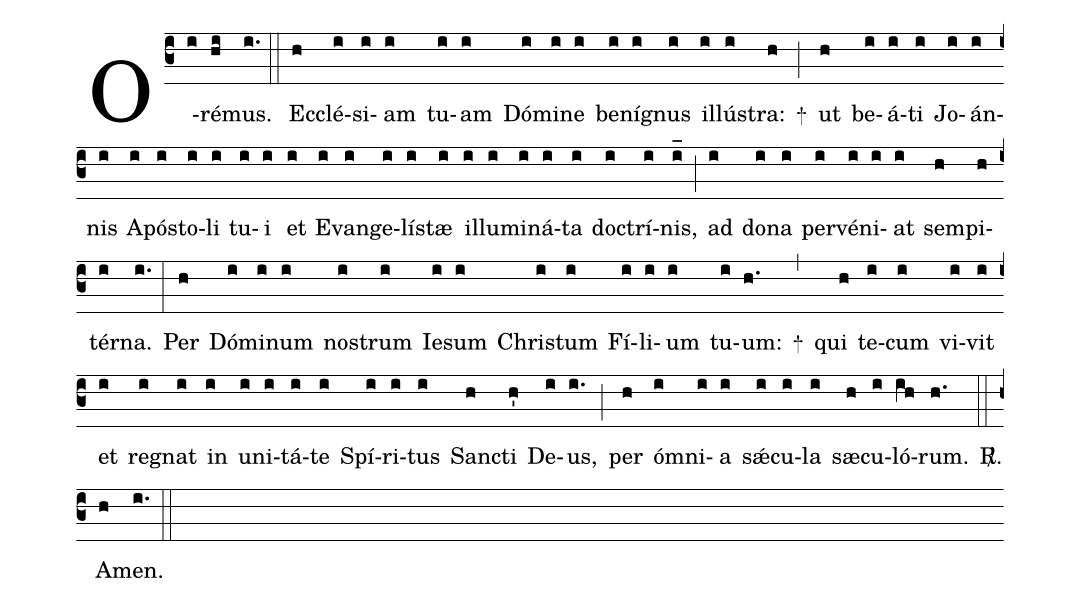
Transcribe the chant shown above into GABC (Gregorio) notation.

%%
(c3)
O(i)ré(hi)mus.(i.) (::)

Ec(h)clé(i)si(i)am(i) tu(i)am(i) Dó(i)mi(i)ne(i) be(i)ní(i)gnus(i) il(i)lús(i)tra:(h) +(;)
ut(h) be(i)á(i)ti(i) Jo(i)án(i)nis(i) A(i)pós(i)to(i)li(i) tu(i)i(i) et(i) E(i)van(i)ge(i)lís(i)tæ(i) il(i)lu(i)mi(i)ná(i)ta(i) doc(i)trí(i)nis,(i_) (;)
ad(i) do(i)na(i) per(i)vé(i)ni(i)at(i) sem(h)pi(h)tér(i)na.(i.) (:)

Per(h) Dó(i)mi(i)num(i) nos(i)trum(i) Ie(i)sum(i) Chris(i)tum(i) Fí(i)li(i)um(i) tu(i)um:(h.) +(,)
qui(h) te(i)cum(i) vi(i)vit(i) et(i) reg(i)nat(i) in(i) u(i)ni(i)tá(i)te(i) Spí(i)ri(i)tus(i) San(h)cti(h') De(i)us,(i.) (;)
per(h) óm(i)ni(i)a(i) sǽ(i)cu(i)la(i) sæ(h)cu(i)ló(ih)rum.(h.) <sp>R/</sp>.(::)
A(h)men.(i.) (::)
